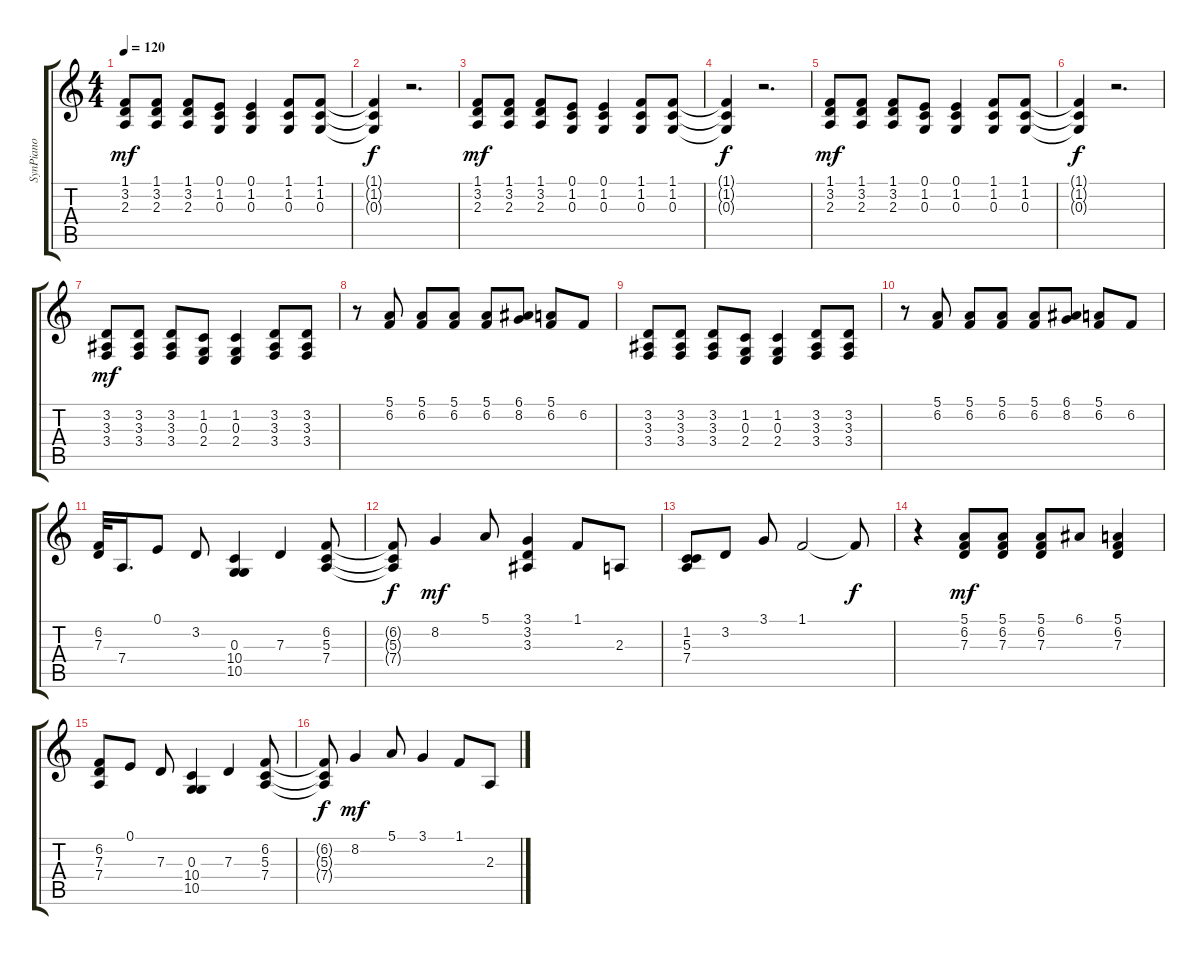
\track ("SynPiano" "SynPiano") {solo instrument electricgrandpiano}
\staff {score tabs}
\tuning (E4 B3 G3 D3 A2 E2) {hide}
\ts (4 4)
\tempo 120
\clef g2
\ks c
(1.1 3.2 2.3).8{dy mf} (1.1 3.2 2.3).8 (1.1 3.2 2.3).8 (0.1 1.2 0.3).8 (0.1 1.2 0.3).4 (1.1 1.2 0.3).8 (1.1 1.2 0.3).8 |
(1.1{t} 1.2{t} 0.3{t}).4{dy f} r.2{d} |
(1.1 3.2 2.3).8{dy mf} (1.1 3.2 2.3).8 (1.1 3.2 2.3).8 (0.1 1.2 0.3).8 (0.1 1.2 0.3).4 (1.1 1.2 0.3).8 (1.1 1.2 0.3).8 |
(1.1{t} 1.2{t} 0.3{t}).4{dy f} r.2{d} |
(1.1 3.2 2.3).8{dy mf} (1.1 3.2 2.3).8 (1.1 3.2 2.3).8 (0.1 1.2 0.3).8 (0.1 1.2 0.3).4 (1.1 1.2 0.3).8 (1.1 1.2 0.3).8 |
(1.1{t} 1.2{t} 0.3{t}).4{dy f} r.2{d} |
(3.2 3.3 3.4).8{dy mf} (3.2 3.3 3.4).8 (3.2 3.3 3.4).8 (1.2 0.3 2.4).8 (1.2 0.3 2.4).4 (3.2 3.3 3.4).8 (3.2 3.3 3.4).8 |
r.8 (5.1 6.2).8 (5.1 6.2).8 (5.1 6.2).8 (5.1 6.2).8 (6.1 8.2).8 (5.1 6.2).8 6.2.8 |
(3.2 3.3 3.4).8 (3.2 3.3 3.4).8 (3.2 3.3 3.4).8 (1.2 0.3 2.4).8 (1.2 0.3 2.4).4 (3.2 3.3 3.4).8 (3.2 3.3 3.4).8 |
r.8 (5.1 6.2).8 (5.1 6.2).8 (5.1 6.2).8 (5.1 6.2).8 (6.1 8.2).8 (5.1 6.2).8 6.2.8 |
(6.2 7.3).32 7.4.16{d} 0.1.8 3.2.8 (0.3 10.4 10.5).4 7.3.4 (6.2 5.3 7.4).8 |
(6.2{t} 5.3{t} 7.4{t}).8{dy f} 8.2.4{dy mf} 5.1.8 (3.1 3.2 3.3).4 1.1.8 2.3.8 |
(1.2 5.3 7.4).8 3.2.8 3.1.8 1.1.2 1.1{t}.8{dy f} |
r.4 (5.1 6.2 7.3).8{dy mf} (5.1 6.2 7.3).8 (5.1 6.2 7.3).8 6.1.8 (5.1 6.2 7.3).4 |
(6.2 7.3 7.4).8 0.1.8 7.3.8 (0.3 10.4 10.5).4 7.3.4 (6.2 5.3 7.4).8 |
(6.2{t} 5.3{t} 7.4{t}).8{dy f} 8.2.4{dy mf} 5.1.8 3.1.4 1.1.8 2.3.8
